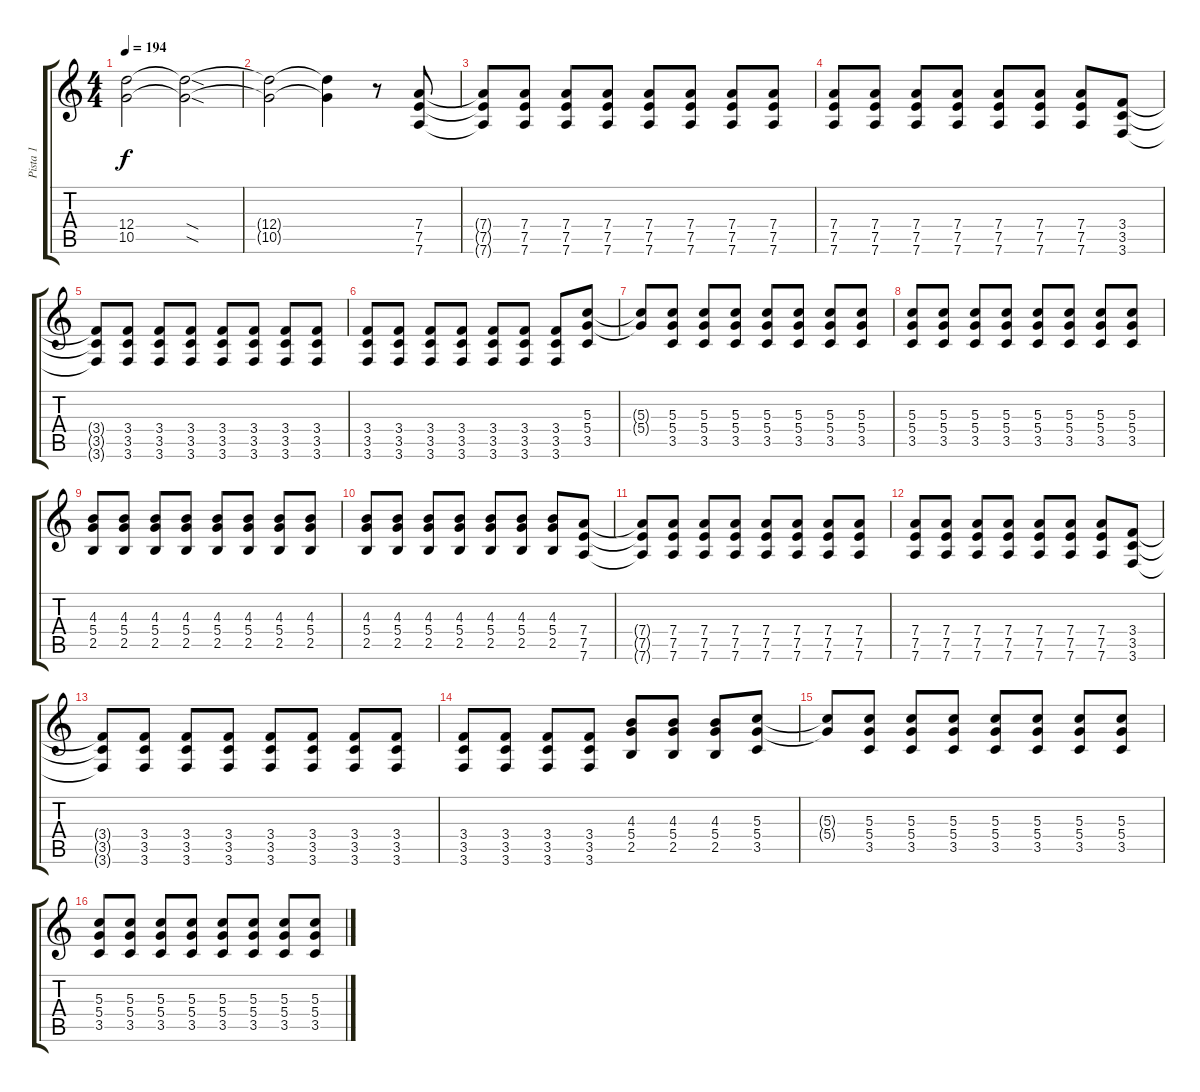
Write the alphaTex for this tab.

\track ("Pista 1" "Pista 1") {instrument distortionguitar}
\staff {score tabs}
\tuning (E4 B3 G3 D3 A2 D2) {hide}
\ts (4 4)
\tempo 194
\clef g2
\ks c
(12.4 10.5).2{dy f} (12.4{sod t} 10.5{sod t}).2 |
(12.4{t} 10.5{t}).2 (12.4{t} 10.5{t}).4 r.8 (7.4 7.5 7.6).8 |
(7.4{t} 7.5{t} 7.6{t}).8 (7.4 7.5 7.6).8 (7.4 7.5 7.6).8 (7.4 7.5 7.6).8 (7.4 7.5 7.6).8 (7.4 7.5 7.6).8 (7.4 7.5 7.6).8 (7.4 7.5 7.6).8 |
(7.4 7.5 7.6).8 (7.4 7.5 7.6).8 (7.4 7.5 7.6).8 (7.4 7.5 7.6).8 (7.4 7.5 7.6).8 (7.4 7.5 7.6).8 (7.4 7.5 7.6).8 (3.4 3.5 3.6).8 |
(3.4{t} 3.5{t} 3.6{t}).8 (3.4 3.5 3.6).8 (3.4 3.5 3.6).8 (3.4 3.5 3.6).8 (3.4 3.5 3.6).8 (3.4 3.5 3.6).8 (3.4 3.5 3.6).8 (3.4 3.5 3.6).8 |
(3.4 3.5 3.6).8 (3.4 3.5 3.6).8 (3.4 3.5 3.6).8 (3.4 3.5 3.6).8 (3.4 3.5 3.6).8 (3.4 3.5 3.6).8 (3.4 3.5 3.6).8 (5.3 5.4 3.5).8 |
(5.3{t} 5.4{t}).8 (5.3 5.4 3.5).8 (5.3 5.4 3.5).8 (5.3 5.4 3.5).8 (5.3 5.4 3.5).8 (5.3 5.4 3.5).8 (5.3 5.4 3.5).8 (5.3 5.4 3.5).8 |
(5.3 5.4 3.5).8 (5.3 5.4 3.5).8 (5.3 5.4 3.5).8 (5.3 5.4 3.5).8 (5.3 5.4 3.5).8 (5.3 5.4 3.5).8 (5.3 5.4 3.5).8 (5.3 5.4 3.5).8 |
(4.3 5.4 2.5).8 (4.3 5.4 2.5).8 (4.3 5.4 2.5).8 (4.3 5.4 2.5).8 (4.3 5.4 2.5).8 (4.3 5.4 2.5).8 (4.3 5.4 2.5).8 (4.3 5.4 2.5).8 |
(4.3 5.4 2.5).8 (4.3 5.4 2.5).8 (4.3 5.4 2.5).8 (4.3 5.4 2.5).8 (4.3 5.4 2.5).8 (4.3 5.4 2.5).8 (4.3 5.4 2.5).8 (7.4 7.5 7.6).8 |
(7.4{t} 7.5{t} 7.6{t}).8 (7.4 7.5 7.6).8 (7.4 7.5 7.6).8 (7.4 7.5 7.6).8 (7.4 7.5 7.6).8 (7.4 7.5 7.6).8 (7.4 7.5 7.6).8 (7.4 7.5 7.6).8 |
(7.4 7.5 7.6).8 (7.4 7.5 7.6).8 (7.4 7.5 7.6).8 (7.4 7.5 7.6).8 (7.4 7.5 7.6).8 (7.4 7.5 7.6).8 (7.4 7.5 7.6).8 (3.4 3.5 3.6).8 |
(3.4{t} 3.5{t} 3.6{t}).8 (3.4 3.5 3.6).8 (3.4 3.5 3.6).8 (3.4 3.5 3.6).8 (3.4 3.5 3.6).8 (3.4 3.5 3.6).8 (3.4 3.5 3.6).8 (3.4 3.5 3.6).8 |
(3.4 3.5 3.6).8 (3.4 3.5 3.6).8 (3.4 3.5 3.6).8 (3.4 3.5 3.6).8 (4.3 5.4 2.5).8 (4.3 5.4 2.5).8 (4.3 5.4 2.5).8 (5.3 5.4 3.5).8 |
(5.3{t} 5.4{t}).8 (5.3 5.4 3.5).8 (5.3 5.4 3.5).8 (5.3 5.4 3.5).8 (5.3 5.4 3.5).8 (5.3 5.4 3.5).8 (5.3 5.4 3.5).8 (5.3 5.4 3.5).8 |
(5.3 5.4 3.5).8 (5.3 5.4 3.5).8 (5.3 5.4 3.5).8 (5.3 5.4 3.5).8 (5.3 5.4 3.5).8 (5.3 5.4 3.5).8 (5.3 5.4 3.5).8 (5.3 5.4 3.5).8
